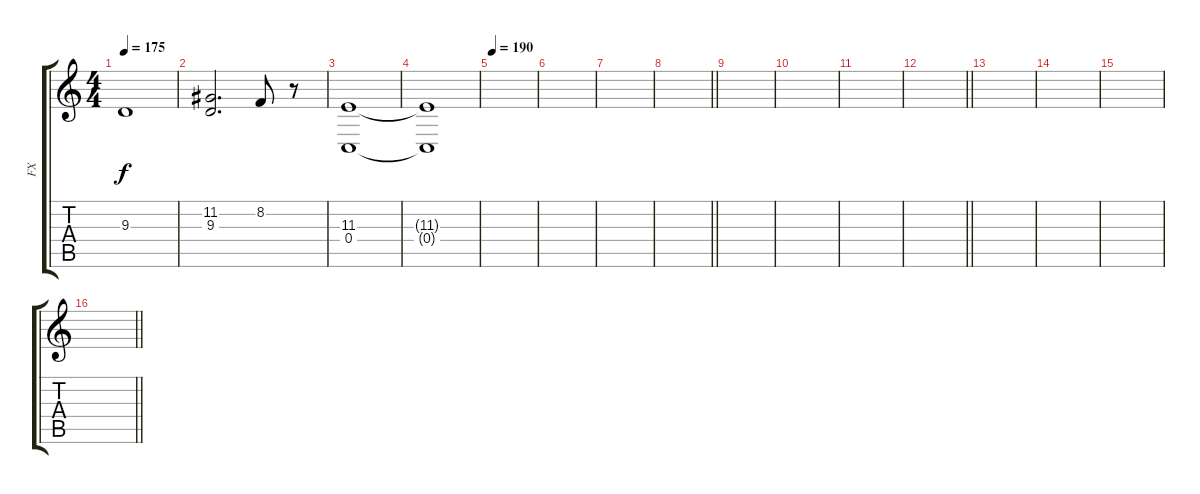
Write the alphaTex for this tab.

\track ("FX" "FX") {instrument violin}
\staff {score tabs}
\tuning (D4 A3 F3 C3 G2 C2) {hide}
\ts (4 4)
\tempo 175
\clef g2
\ks c
9.3.1{dy f} |
(11.2 9.3).2{d} 8.2.8 r.8 |
(11.3 0.4).1 |
(11.3{t} 0.4{t}).1 |
\tempo 190
|
|
|
\barLineRight lightlight
|
|
|
|
\barLineRight lightlight
|
|
|
|
\barLineRight lightlight
